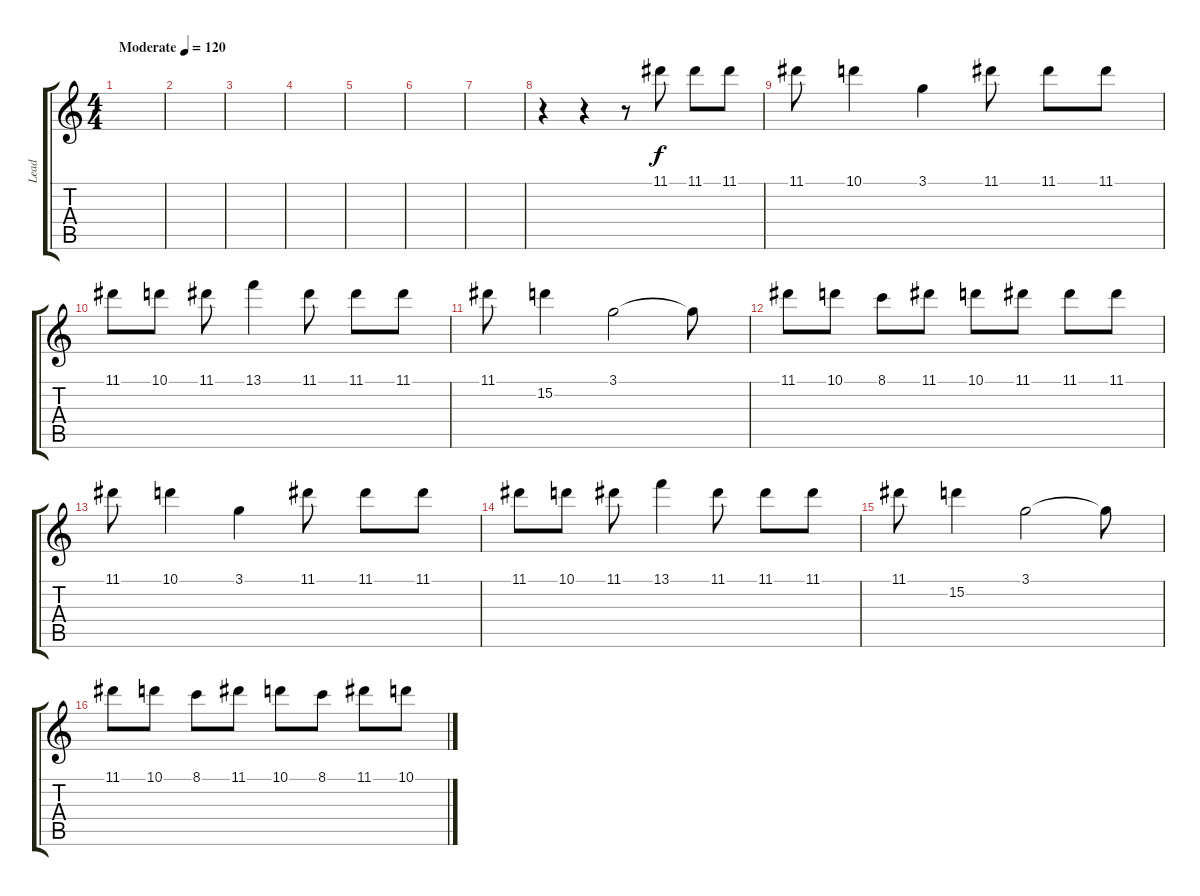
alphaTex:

\track ("Lead" "Lead") {instrument distortionguitar}
\staff {score tabs}
\tuning (E4 B3 G3 D3 A2 E2) {hide}
\ts (4 4)
\tempo (120 "Moderate")
\clef g2
\ks c
|
|
|
|
|
|
|
r.4 r.4 r.8 11.1.8 11.1.8 11.1.8 |
11.1.8 10.1.4 3.1.4 11.1.8 11.1.8 11.1.8 |
11.1.8 10.1.8 11.1.8 13.1.4 11.1.8 11.1.8 11.1.8 |
11.1.8 15.2.4 3.1.2 3.1{t}.8 |
11.1.8 10.1.8 8.1.8 11.1.8 10.1.8 11.1.8 11.1.8 11.1.8 |
11.1.8 10.1.4 3.1.4 11.1.8 11.1.8 11.1.8 |
11.1.8 10.1.8 11.1.8 13.1.4 11.1.8 11.1.8 11.1.8 |
11.1.8 15.2.4 3.1.2 3.1{t}.8 |
11.1.8 10.1.8 8.1.8 11.1.8 10.1.8 8.1.8 11.1.8 10.1.8
